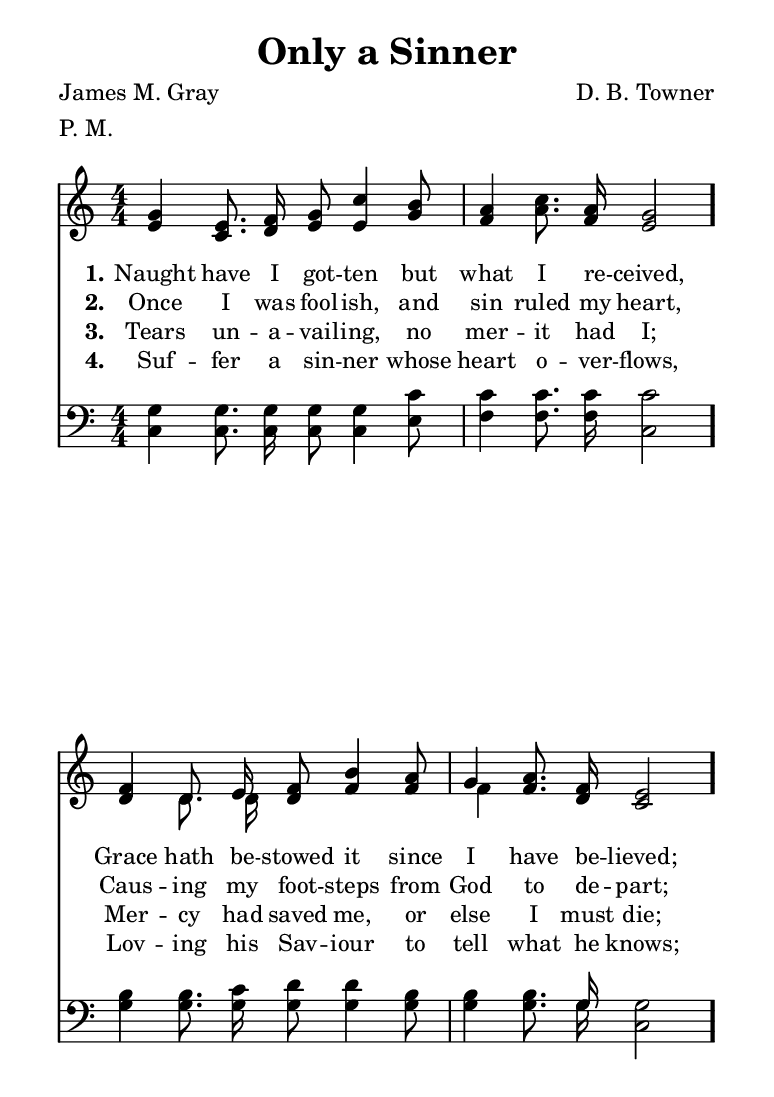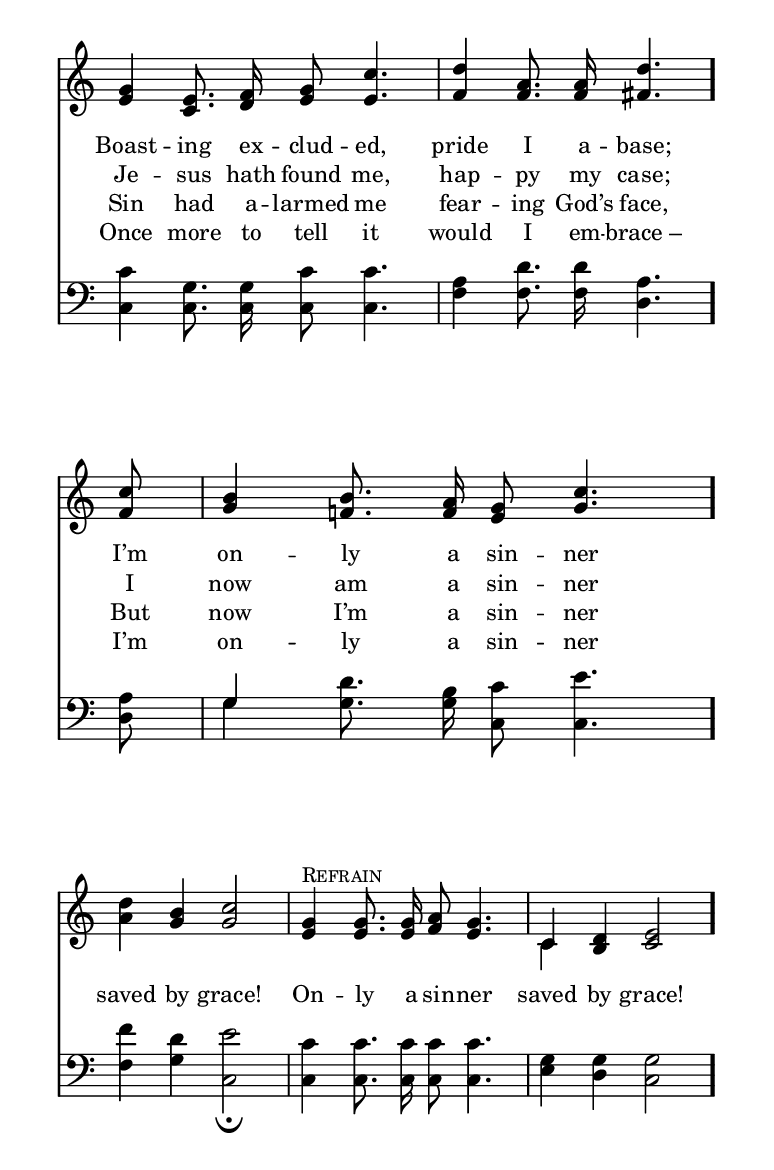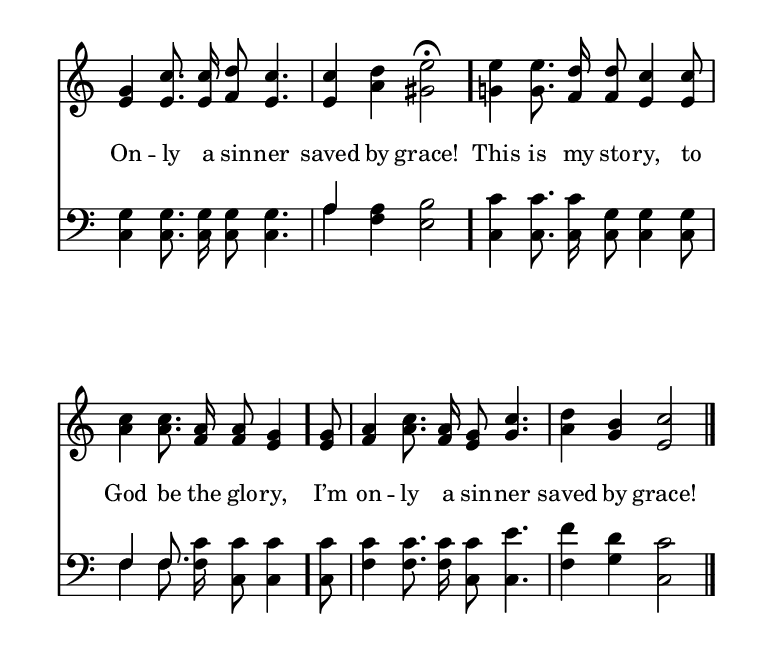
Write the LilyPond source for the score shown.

\include "common/global.ily"
\paper {
  \include "common/paper.ily"
}

\header{
  %gospel
  hymnnumber = "112"
  title = "Only a Sinner"
  tunename = ""
  meter = "P. M."
  poet = "James M. Gray"
  composer = "D. B. Towner" % Daniel B. Towner
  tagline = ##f
}

% for fermata in MIDI
ta = { \tempo 4=80 }
tb = { \tempo 4=40 }

patternAA = { c4 c8. c16 c8 c4 c8 | c4 c8. c16 c2 }
patternAB = { c4 c8. c16 c8 c4 c8 | c4 c8. c16 c8 c4 }

patternBA = { c4 c8. c16 c8 c4. | c4 c8. c16 c4. }

patternCA = { c8 | c4 c8. c16 c8 c4. | c4 c4 c2 }

patternDA = { c4 c8. c16 c8 c4. | c4 c4 c2 }

global = {
  \include "common/overrides.ily"
  \override Staff.TimeSignature.style = #'numbered
  \time 4/4
  \override Score.MetronomeMark.transparent = ##t % hide all fermata changes too
  \ta
  \key c \major
  \autoBeamOff
}

notesSoprano = {
\global
\relative c'' {

  \changePitch \patternAA { g e f g c b | a c a g }
  \changePitch \patternAA { f d e f b a | g a f e }
  \changePitch \patternBA { g e f g c | d a a d }
  \changePitch \patternCA { c | b b a g c | d b c }

  << s^\markup { \small \caps "Refrain" }
  \changePitch \patternDA { g g g a g | c, d e } >>
  \changePitch \patternDA { g c c d c | c d \tb e \fermata \ta }
  \changePitch \patternAB { e e d d c c | c c a a g }
  \changePitch \patternCA { g | a c a g c | d b c }

  \bar "|."

}
}

notesAlto = {
\global
\relative e' {

  \changePitch \patternAA { e c d e e g | f a f e }
  \changePitch \patternAA { d d d d f f | f f d c }
  \changePitch \patternBA { e c d e e | f f f fis }
  \changePitch \patternCA { fis | g f! f e g | a g g }

  \changePitch \patternDA { e e e f e | c b c }
  \changePitch \patternDA { e e e f e | e a gis }
  \changePitch \patternAB { g! g f f e e | a a f f e }
  \changePitch \patternCA { e | f a f e g | a g e }

}
}

notesTenor = {
\global
\relative a {

  \changePitch \patternAA { g g g g g c | c c c c }
  \changePitch \patternAA { b b c d d b | b b g g }
  \changePitch \patternBA { c g g c c | a d d a }
  \changePitch \patternCA { a | g d' b c e | f d e }

  \changePitch \patternDA { c c c c c | g g g }
  \changePitch \patternDA { g g g g g | a a b }
  \changePitch \patternAB { c c c g g g | f f c' c c }
  \changePitch \patternCA { c | c c c c e | f d c }

}
}

notesBass = {
\global
\relative f {

  \changePitch \patternAA { c c c c c e | f f f c }
  \changePitch \patternAA { g' g g g g g | g g g c, }
  \changePitch \patternBA { c c c c c | f f f d }
  \changePitch \patternCA { d | g g g c, c | f g c,_\fermata }

  \changePitch \patternDA { c c c c c | e d c }
  \changePitch \patternDA { c c c c c | a' f e }
  \changePitch \patternAB { c c c c c c | f f f c c }
  \changePitch \patternCA { c | f f f c c | f g c, }

}
}

Refrain = \lyricmode {

On -- ly a sin -- ner saved by grace! \bar "."
On -- ly a sin -- ner saved by grace! \bar "."
This is my sto -- ry, to God be the glo -- ry, \bar "."
I’m on -- ly a sin -- ner saved by grace! \bar "."

}

wordsA = \lyricmode {
\set stanza = "1."

Naught have I got -- ten but what I re -- ceived, \bar "."
Grace hath be -- stowed it since I have be -- lieved; \bar "."
Boast -- ing ex -- clud -- ed, pride I a -- base; \bar "."
% explicit break is desired in eogsized and letter
I’m on -- ly a sin -- ner \break \bar "." %LYRICS saved by grace!

}

wordsB = \lyricmode {
\set stanza = "2."

Once I was fool -- ish, and sin ruled my heart,
Caus -- ing my foot -- steps from God to de -- part;
Je -- sus hath found me, hap -- py my case;
I now am a sin -- ner saved by grace!

\Refrain

}

wordsC = \lyricmode {
\set stanza = "3."

Tears un -- a -- vail -- ing, no mer -- it had I;
Mer -- cy had saved me, or else I must die;
Sin had a -- larmed me fear -- ing God’s face,
But now I’m a sin -- ner %LYRICS saved by grace!

}

wordsD = \lyricmode {
\set stanza = "4."

Suf -- fer a sin -- ner whose heart o -- ver -- flows,
Lov -- ing his Sav -- iour to tell what he knows;
Once more to tell it would I em -- brace_–
I’m on -- ly a sin -- ner %LYRICS saved by grace!

}

\score {
  \context ChoirStaff <<
    \context Staff = upper <<
      \set Staff.autoBeaming = ##f
      \set ChoirStaff.systemStartDelimiter = #'SystemStartBar
      \set ChoirStaff.printPartCombineTexts = ##f
      \partcombine #'(2 . 11) \notesSoprano \notesAlto
      \context NullVoice = sopranos { \voiceOne << \notesSoprano >> }
      \context Lyrics = one   \lyricsto sopranos \wordsA
      \context Lyrics = two   \lyricsto sopranos \wordsB
      \context Lyrics = three \lyricsto sopranos \wordsC
      \context Lyrics = four  \lyricsto sopranos \wordsD
    >>
    \context Staff = men <<
      \set Staff.autoBeaming = ##f
      \clef bass
      \set ChoirStaff.printPartCombineTexts = ##f
      \partcombine #'(2 . 11) \notesTenor \notesBass
    >>
  >>
  \layout {
    \include "common/layout.ily"
  }
  \midi{
    \include "common/midi.ily"
  }
}

\version "2.19.49"  % necessary for upgrading to future LilyPond versions.

% vi:set et ts=2 sw=2 ai nocindent syntax=lilypond:
